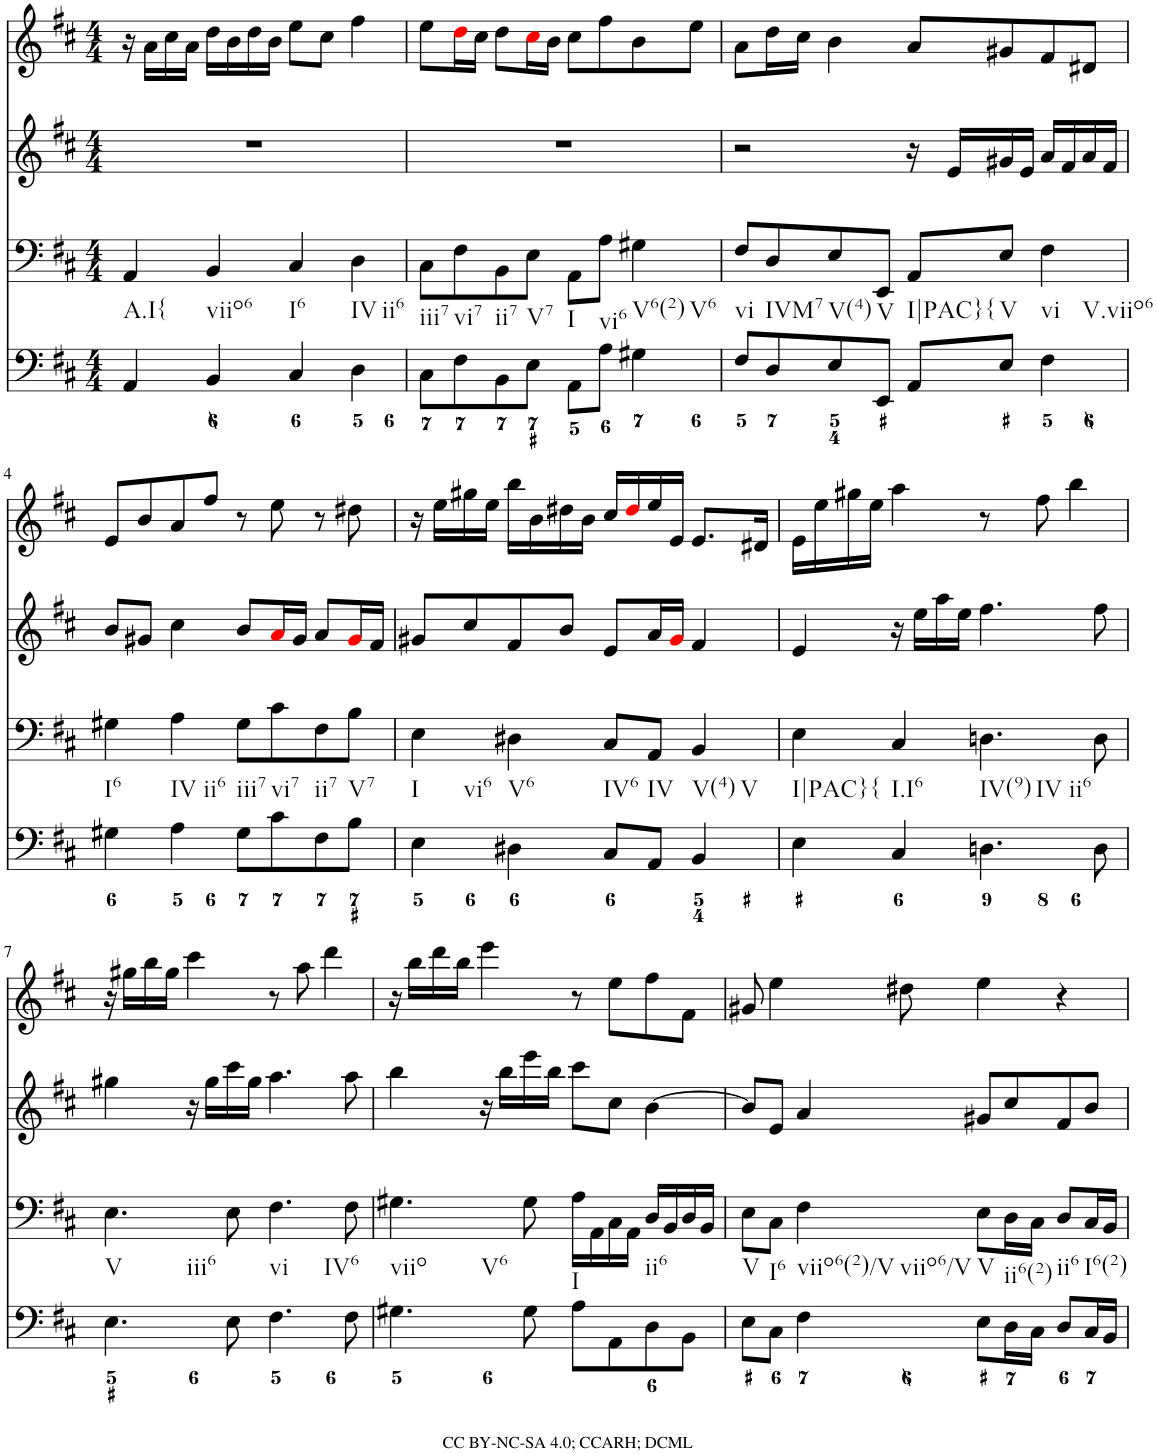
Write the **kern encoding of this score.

**kern	**kern	**kern	**kern
*part4	*part3	*part2	*part1
*staff4	*staff3	*staff2	*staff1
*I"Piano	*I"Piano	*I"Piano	*I"Piano
*I'Pno	*I'Pno	*I'Pno	*I'Pno
*clefF4	*clefF4	*clefG2	*clefG2
*k[f#c#]	*k[f#c#]	*k[f#c#]	*k[f#c#]
*D:	*D:	*D:	*D:
*M4/4	*M4/4	*M4/4	*M4/4
=1	=1	=1	=1
!	!LO:TX:b:t=A.I{	!	!
4AA/	4AA/	1r	16r
.	.	.	16a\LL
.	.	.	16cc#\
.	.	.	16a\JJ
!	!LO:TX:b:t=viio6	!	!
4BB/	4BB/	.	16dd\LL
.	.	.	16b\
.	.	.	16dd\
.	.	.	16b\JJ
!	!LO:TX:b:t=I6	!	!
4C#/	4C#/	.	8ee\L
.	.	.	8cc#\J
!	!LO:TX:b:t=IV	!	!
!	!LO:TX:b:t=ii6	!	!
4D\	4D\	.	4ff#\
=2	=2	=2	=2
!	!LO:TX:b:t=iii7	!	!
8C#\L	8C#\L	1r	8ee\L
!	!LO:TX:b:t=vi7	!	!
8F#\	8F#\	.	16ddi\L
.	.	.	16cc#\JJ
!	!LO:TX:b:t=ii7	!	!
8BB\	8BB\	.	8dd\L
!	!LO:TX:b:t=V7	!	!
8E\J	8E\J	.	16cc#i\L
.	.	.	16b\JJ
!	!LO:TX:b:t=I	!	!
8AA\L	8AA\L	.	8cc#\L
!	!LO:TX:b:t=vi6	!	!
8A\J	8A\J	.	8ff#\
!	!LO:TX:b:t=V6(2)	!	!
!	!LO:TX:b:t=V6	!	!
4G#X\	4G#X\	.	8b\
.	.	.	8ee\J
=3	=3	=3	=3
!	!LO:TX:b:t=vi	!	!
8F#/L	8F#/L	2r	8a\L
!	!LO:TX:b:t=IVM7	!	!
8D/	8D/	.	16dd\L
.	.	.	16cc#\JJ
!	!LO:TX:b:t=V(4)	!	!
8E/	8E/	.	4b\
!	!LO:TX:b:t=V	!	!
8EE/J	8EE/J	.	.
!	!LO:TX:b:t=I|PAC}{	!	!
8AA/L	8AA/L	16r	8a/L
.	.	16e/LL	.
!	!LO:TX:b:t=V	!	!
8E/J	8E/J	16g#X/	8g#X/
.	.	16e/JJ	.
!	!LO:TX:b:t=vi	!	!
!	!LO:TX:b:t=V.viio6	!	!
4F#\	4F#\	16a/LL	8f#/
.	.	16f#/	.
.	.	16a/	8d#X/J
.	.	16f#/JJ	.
!!LO:LB:g=z
=4	=4	=4	=4
!	!LO:TX:b:t=I6	!	!
4G#X\	4G#X\	8b/L	8e/L
.	.	8g#X/J	8b/
!	!LO:TX:b:t=IV	!	!
!	!LO:TX:b:t=ii6	!	!
4A\	4A\	4cc#\	8a/
.	.	.	8ff#/J
!	!LO:TX:b:t=iii7	!	!
8G#\L	8G#\L	8b/L	8r
!	!LO:TX:b:t=vi7	!	!
8c#\	8c#\	16ai/L	8ee\
.	.	16g#/JJ	.
!	!LO:TX:b:t=ii7	!	!
8F#\	8F#\	8a/L	8r
!	!LO:TX:b:t=V7	!	!
8B\J	8B\J	16g#i/L	8dd#X\
.	.	16f#/JJ	.
=5	=5	=5	=5
!	!LO:TX:b:t=I	!	!
!	!LO:TX:b:t=vi6	!	!
4E\	4E\	8g#X/L	16r
.	.	.	16ee\LL
.	.	8cc#/	16gg#X\
.	.	.	16ee\JJ
!	!LO:TX:b:t=V6	!	!
4D#X\	4D#X\	8f#/	16bb\LL
.	.	.	16b\
.	.	8b/J	16dd#X\
.	.	.	16b\JJ
!	!LO:TX:b:t=IV6	!	!
8C#/L	8C#/L	8e/L	16cc#/LL
.	.	.	16dd#i/
!	!LO:TX:b:t=IV	!	!
8AA/J	8AA/J	16a/L	16ee/
.	.	16g#i/JJ	16e/JJ
!	!LO:TX:b:t=V(4)	!	!
!	!LO:TX:b:t=V	!	!
4BB/	4BB/	4f#/	8.e/L
.	.	.	16d#X/Jk
=6	=6	=6	=6
!	!LO:TX:b:t=I|PAC}{	!	!
4E\	4E\	4e/	16e\LL
.	.	.	16ee\
.	.	.	16gg#X\
.	.	.	16ee\JJ
!	!LO:TX:b:t=I.I6	!	!
4C#/	4C#/	16r	4aa\
.	.	16ee\LL	.
.	.	16aa\	.
.	.	16ee\JJ	.
!	!LO:TX:b:t=IV(9)	!	!
!	!LO:TX:b:t=IV	!	!
!	!LO:TX:b:t=ii6	!	!
4.Dn\	4.Dn\	4.ff#\	8r
.	.	.	8ff#\
.	.	.	4bb\
8D\	8D\	8ff#\	.
!!LO:LB:g=z
=7	=7	=7	=7
!	!LO:TX:b:t=V	!	!
!	!LO:TX:b:t=iii6	!	!
4.E\	4.E\	4gg#X\	16r
.	.	.	16gg#X\LL
.	.	.	16bb\
.	.	.	16gg#\JJ
.	.	16r	4ccc#\
.	.	16gg#\LL	.
8E\	8E\	16ccc#\	.
.	.	16gg#\JJ	.
!	!LO:TX:b:t=vi	!	!
!	!LO:TX:b:t=IV6	!	!
4.F#\	4.F#\	4.aa\	8r
.	.	.	8aa\
.	.	.	4ddd\
8F#\	8F#\	8aa\	.
=8	=8	=8	=8
!	!LO:TX:b:t=viio	!	!
!	!LO:TX:b:t=V6	!	!
4.G#X\	4.G#X\	4bb\	16r
.	.	.	16bb\LL
.	.	.	16ddd\
.	.	.	16bb\JJ
.	.	16r	4eee\
.	.	16bb\LL	.
8G#\	8G#\	16eee\	.
.	.	16bb\JJ	.
!	!LO:TX:b:t=I	!	!
8A\L	16A\LL	8ccc#\L	8r
.	16AA\	.	.
8AA\	16C#\	8cc#\J	8ee\L
.	16AA\JJ	.	.
!	!LO:TX:b:t=ii6	!	!
8D\	16D/LL	[4b\	8ff#\
.	16BB/	.	.
8BB\J	16D/	.	8f#\J
.	16BB/JJ	.	.
=9	=9	=9	=9
!	!LO:TX:b:t=V	!	!
8E\L	8E\L	8b/L]	8g#X/
!	!LO:TX:b:t=I6	!	!
8C#\J	8C#\J	8e/J	4ee\
!	!LO:TX:b:t=viio6(2)/V	!	!
!	!LO:TX:b:t=viio6/V	!	!
4F#\	4F#\	4a/	.
.	.	.	8dd#X\
!	!LO:TX:b:t=V	!	!
8E\L	8E\L	8g#X/L	4ee\
!	!LO:TX:b:t=ii6(2)	!	!
16D\L	16D\L	8cc#/	.
16C#\JJ	16C#\JJ	.	.
!	!LO:TX:b:t=ii6	!	!
8D/L	8D/L	8f#/	4r
!	!LO:TX:b:t=I6(2)	!	!
16C#/L	16C#/L	8b/J	.
16BB/JJ	16BB/JJ	.	.
=	=	=	=
*-	*-	*-	*-
